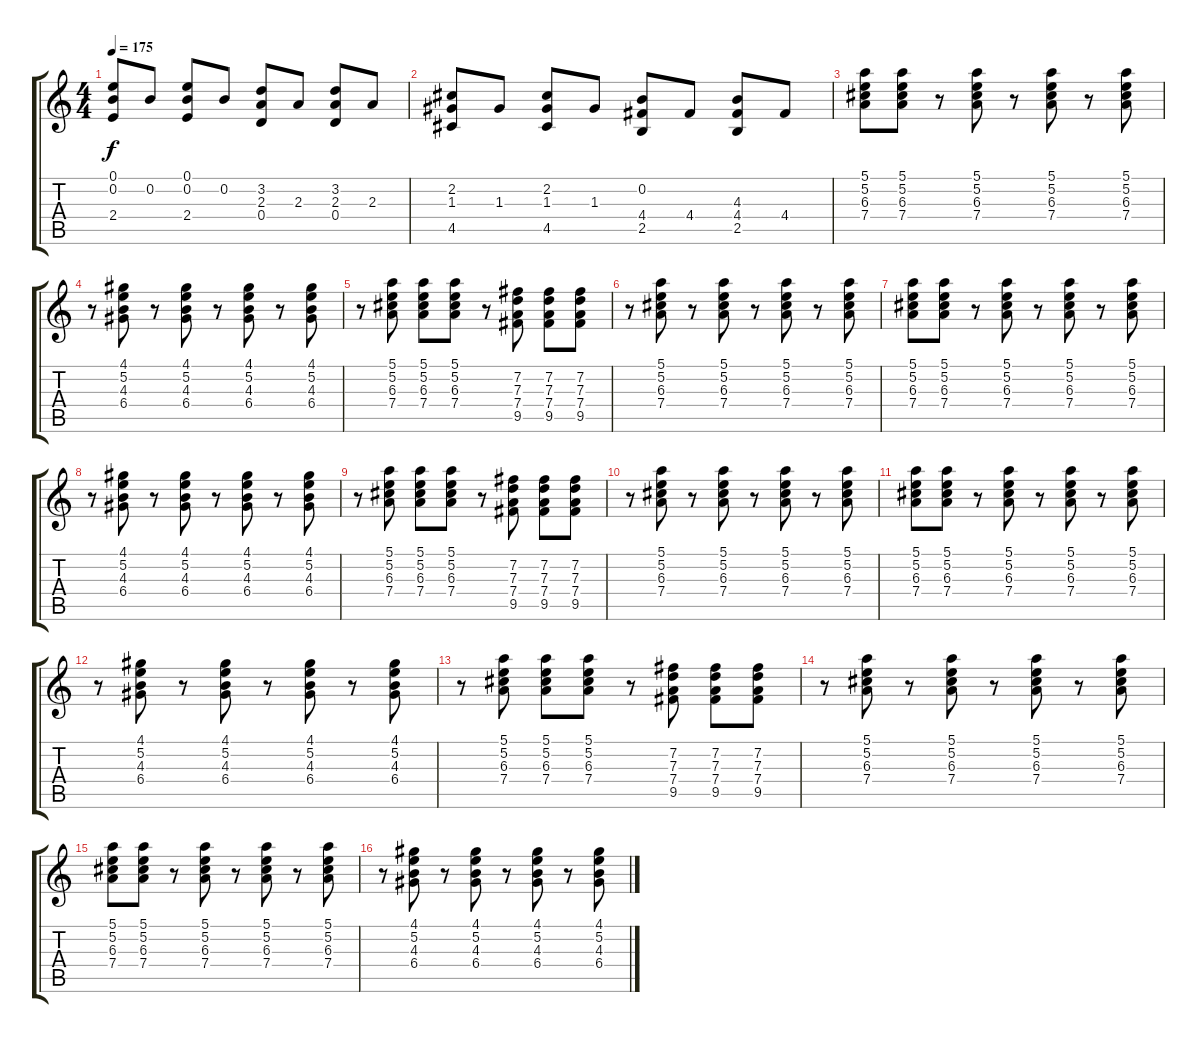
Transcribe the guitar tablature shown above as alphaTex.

\track "" {instrument electricguitarclean}
\staff {score tabs}
\tuning (E4 B3 G3 D3 A2 E2) {hide}
\ts (4 4)
\tempo 175
\clef g2
\ks c
(0.1 0.2 2.4).8{dy f} 0.2.8 (0.1 0.2 2.4).8 0.2.8 (3.2 2.3 0.4).8 2.3.8 (3.2 2.3 0.4).8 2.3.8 |
(2.2 1.3 4.5).8 1.3.8 (2.2 1.3 4.5).8 1.3.8 (0.2 4.4 2.5).8 4.4.8 (4.3 4.4 2.5).8 4.4.8 |
(5.1 5.2 6.3 7.4).8 (5.1 5.2 6.3 7.4).8 r.8 (5.1 5.2 6.3 7.4).8 r.8 (5.1 5.2 6.3 7.4).8 r.8 (5.1 5.2 6.3 7.4).8 |
r.8 (4.1 5.2 4.3 6.4).8 r.8 (4.1 5.2 4.3 6.4).8 r.8 (4.1 5.2 4.3 6.4).8 r.8 (4.1 5.2 4.3 6.4).8 |
r.8 (5.1 5.2 6.3 7.4).8 (5.1 5.2 6.3 7.4).8 (5.1 5.2 6.3 7.4).8 r.8 (7.2 7.3 7.4 9.5).8 (7.2 7.3 7.4 9.5).8 (7.2 7.3 7.4 9.5).8 |
r.8 (5.1 5.2 6.3 7.4).8 r.8 (5.1 5.2 6.3 7.4).8 r.8 (5.1 5.2 6.3 7.4).8 r.8 (5.1 5.2 6.3 7.4).8 |
(5.1 5.2 6.3 7.4).8 (5.1 5.2 6.3 7.4).8 r.8 (5.1 5.2 6.3 7.4).8 r.8 (5.1 5.2 6.3 7.4).8 r.8 (5.1 5.2 6.3 7.4).8 |
r.8 (4.1 5.2 4.3 6.4).8 r.8 (4.1 5.2 4.3 6.4).8 r.8 (4.1 5.2 4.3 6.4).8 r.8 (4.1 5.2 4.3 6.4).8 |
r.8 (5.1 5.2 6.3 7.4).8 (5.1 5.2 6.3 7.4).8 (5.1 5.2 6.3 7.4).8 r.8 (7.2 7.3 7.4 9.5).8 (7.2 7.3 7.4 9.5).8 (7.2 7.3 7.4 9.5).8 |
r.8 (5.1 5.2 6.3 7.4).8 r.8 (5.1 5.2 6.3 7.4).8 r.8 (5.1 5.2 6.3 7.4).8 r.8 (5.1 5.2 6.3 7.4).8 |
(5.1 5.2 6.3 7.4).8 (5.1 5.2 6.3 7.4).8 r.8 (5.1 5.2 6.3 7.4).8 r.8 (5.1 5.2 6.3 7.4).8 r.8 (5.1 5.2 6.3 7.4).8 |
r.8 (4.1 5.2 4.3 6.4).8 r.8 (4.1 5.2 4.3 6.4).8 r.8 (4.1 5.2 4.3 6.4).8 r.8 (4.1 5.2 4.3 6.4).8 |
r.8 (5.1 5.2 6.3 7.4).8 (5.1 5.2 6.3 7.4).8 (5.1 5.2 6.3 7.4).8 r.8 (7.2 7.3 7.4 9.5).8 (7.2 7.3 7.4 9.5).8 (7.2 7.3 7.4 9.5).8 |
r.8 (5.1 5.2 6.3 7.4).8 r.8 (5.1 5.2 6.3 7.4).8 r.8 (5.1 5.2 6.3 7.4).8 r.8 (5.1 5.2 6.3 7.4).8 |
(5.1 5.2 6.3 7.4).8 (5.1 5.2 6.3 7.4).8 r.8 (5.1 5.2 6.3 7.4).8 r.8 (5.1 5.2 6.3 7.4).8 r.8 (5.1 5.2 6.3 7.4).8 |
r.8 (4.1 5.2 4.3 6.4).8 r.8 (4.1 5.2 4.3 6.4).8 r.8 (4.1 5.2 4.3 6.4).8 r.8 (4.1 5.2 4.3 6.4).8
